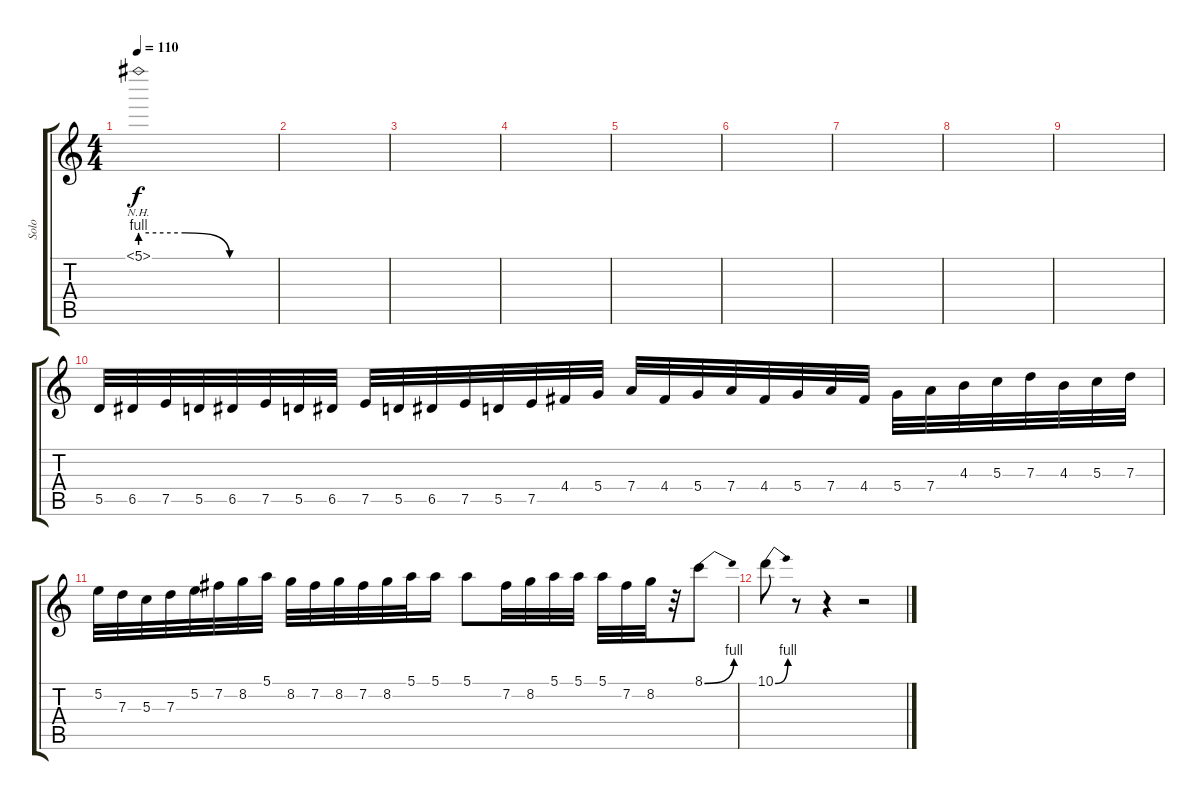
\track ("Solo" "Solo") {instrument overdrivenguitar}
\staff {score tabs}
\tuning (E4 B3 G3 D3 A2 E2) {hide}
\ts (4 4)
\tempo 110
\clef g2
\ks c
5.1{be (custom 0 4 20 4 40 0 60 0) nh}.1{dy f} |
|
|
|
|
|
|
|
|
5.5.32 6.5.32 7.5.32 5.5.32 6.5.32 7.5.32 5.5.32 6.5.32 7.5.32 5.5.32 6.5.32 7.5.32 5.5.32 7.5.32 4.4.32 5.4.32 7.4.32 4.4.32 5.4.32 7.4.32 4.4.32 5.4.32 7.4.32 4.4.32 5.4.32 7.4.32 4.3.32 5.3.32 7.3.32 4.3.32 5.3.32 7.3.32 |
5.2.32 7.3.32 5.3.32 7.3.32 5.2.32 7.2.32 8.2.32 5.1.32 8.2.32 7.2.32 8.2.32 7.2.32 8.2.32 5.1.32 5.1.16 5.1.8 7.2.32 8.2.32 5.1.32 5.1.32 5.1.32 7.2.32 8.2.32 r.32 8.1{be (bend 0 0 60 4)}.8 |
10.1{be (bend 0 0 60 4)}.8 r.8 r.4 r.2
